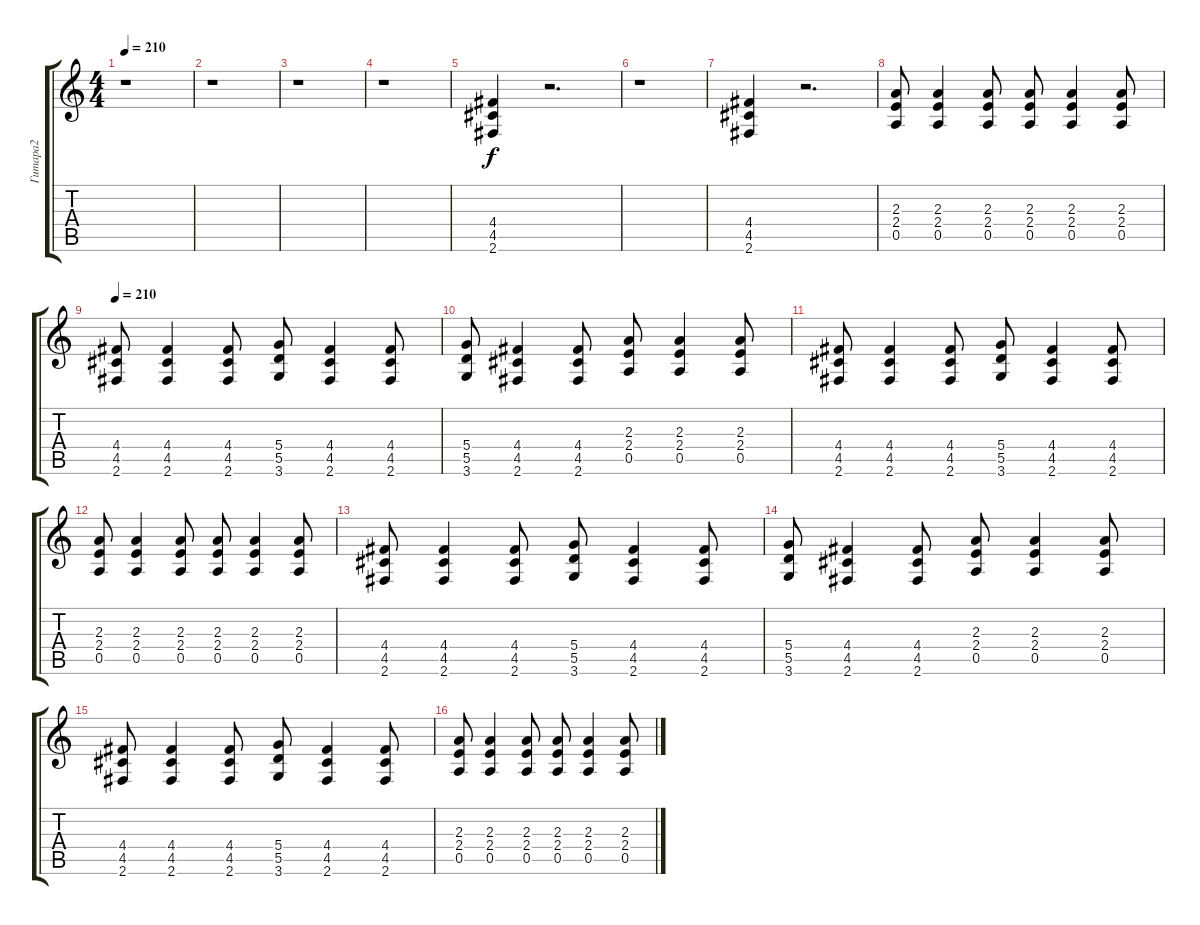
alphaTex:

\track ("Гитара2" "Гитара2") {instrument distortionguitar}
\staff {score tabs}
\tuning (E4 B3 G3 D3 A2 E2) {hide}
\ts (4 4)
\tempo 210
\clef g2
\ks c
r.1{dy f instrument distortionguitar} |
r.1 |
r.1 |
r.1 |
(4.4 4.5 2.6).4 r.2{d} |
r.1 |
(4.4 4.5 2.6).4 r.2{d} |
(2.3 2.4 0.5).8 (2.3 2.4 0.5).4 (2.3 2.4 0.5).8 (2.3 2.4 0.5).8 (2.3 2.4 0.5).4 (2.3 2.4 0.5).8 |
\tempo 210
(4.4 4.5 2.6).8 (4.4 4.5 2.6).4 (4.4 4.5 2.6).8 (5.4 5.5 3.6).8 (4.4 4.5 2.6).4 (4.4 4.5 2.6).8 |
(5.4 5.5 3.6).8 (4.4 4.5 2.6).4 (4.4 4.5 2.6).8 (2.3 2.4 0.5).8 (2.3 2.4 0.5).4 (2.3 2.4 0.5).8 |
(4.4 4.5 2.6).8 (4.4 4.5 2.6).4 (4.4 4.5 2.6).8 (5.4 5.5 3.6).8 (4.4 4.5 2.6).4 (4.4 4.5 2.6).8 |
(2.3 2.4 0.5).8 (2.3 2.4 0.5).4 (2.3 2.4 0.5).8 (2.3 2.4 0.5).8 (2.3 2.4 0.5).4 (2.3 2.4 0.5).8 |
(4.4 4.5 2.6).8 (4.4 4.5 2.6).4 (4.4 4.5 2.6).8 (5.4 5.5 3.6).8 (4.4 4.5 2.6).4 (4.4 4.5 2.6).8 |
(5.4 5.5 3.6).8 (4.4 4.5 2.6).4 (4.4 4.5 2.6).8 (2.3 2.4 0.5).8 (2.3 2.4 0.5).4 (2.3 2.4 0.5).8 |
(4.4 4.5 2.6).8 (4.4 4.5 2.6).4 (4.4 4.5 2.6).8 (5.4 5.5 3.6).8 (4.4 4.5 2.6).4 (4.4 4.5 2.6).8 |
(2.3 2.4 0.5).8 (2.3 2.4 0.5).4 (2.3 2.4 0.5).8 (2.3 2.4 0.5).8 (2.3 2.4 0.5).4 (2.3 2.4 0.5).8
